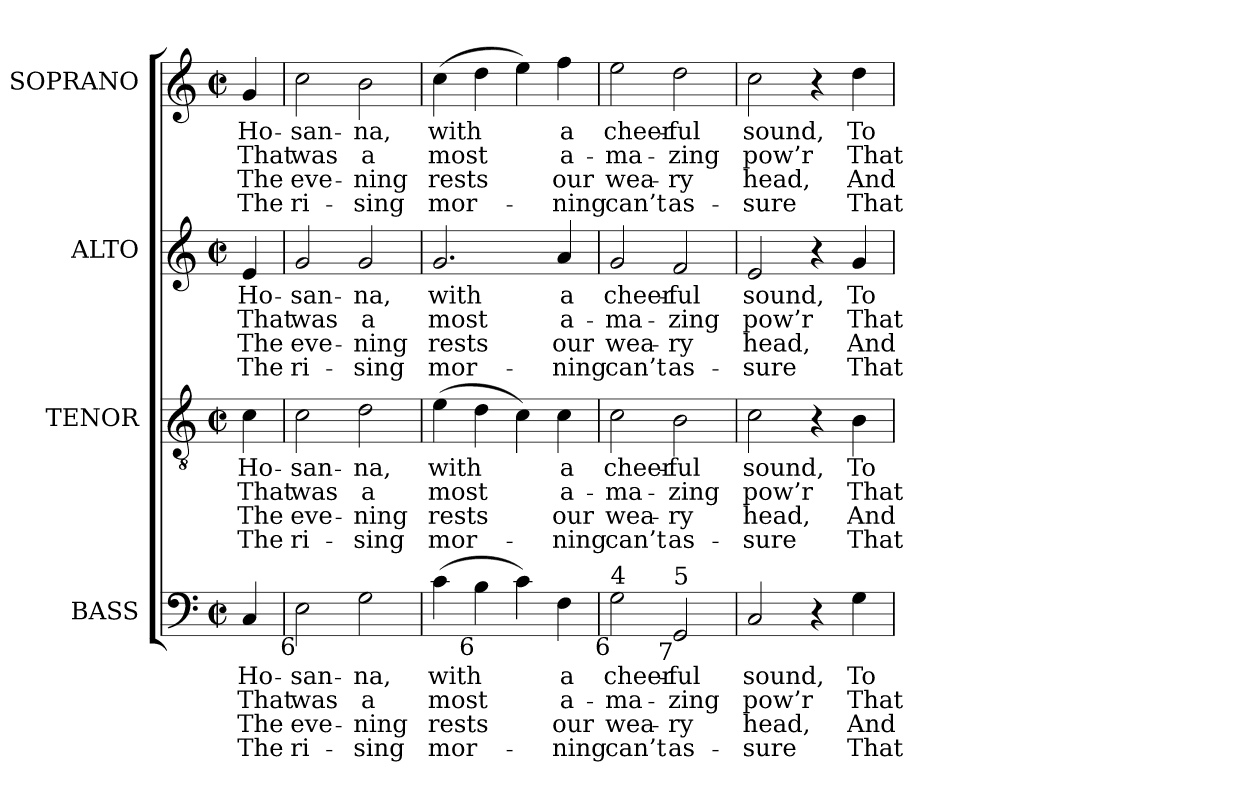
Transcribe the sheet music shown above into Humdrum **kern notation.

**kern	**text	**text	**text	**text	**kern	**text	**text	**text	**text	**kern	**text	**text	**text	**text	**kern	**text	**text	**text	**text
*part4	*part4	*part4	*part4	*part4	*part3	*part3	*part3	*part3	*part3	*part2	*part2	*part2	*part2	*part2	*part1	*part1	*part1	*part1	*part1
*staff4	*staff4	*staff4	*staff4	*staff4	*staff3	*staff3	*staff3	*staff3	*staff3	*staff2	*staff2	*staff2	*staff2	*staff2	*staff1	*staff1	*staff1	*staff1	*staff1
*I"BASS	*	*	*	*	*I"TENOR	*	*	*	*	*I"ALTO	*	*	*	*	*I"SOPRANO	*	*	*	*
*I'B.	*	*	*	*	*I'T.	*	*	*	*	*I'A.	*	*	*	*	*I'S.	*	*	*	*
!!LO:PB:g=z
*clefF4	*	*	*	*	*clefGv2	*	*	*	*	*clefG2	*	*	*	*	*clefG2	*	*	*	*
*	*	*	*	*	*ITrd7c12	*	*	*	*	*	*	*	*	*	*	*	*	*	*
*k[]	*	*	*	*	*k[]	*	*	*	*	*k[]	*	*	*	*	*k[]	*	*	*	*
*C:	*	*	*	*	*C:	*	*	*	*	*C:	*	*	*	*	*C:	*	*	*	*
*M2/2	*	*	*	*	*M2/2	*	*	*	*	*M2/2	*	*	*	*	*M2/2	*	*	*	*
*met(c|)	*	*	*	*	*met(c|)	*	*	*	*	*met(c|)	*	*	*	*	*met(c|)	*	*	*	*
=	=	=	=	=	=	=	=	=	=	=	=	=	=	=	=	=	=	=	=
!	!LO:LY:b:color=#000000	!LO:LY:b:color=#000000	!LO:LY:b:color=#000000	!LO:LY:b:color=#000000	!	!	!	!	!	!	!	!	!	!	!	!	!	!	!
!	!	!	!	!	!	!LO:LY:b:color=#000000	!LO:LY:b:color=#000000	!LO:LY:b:color=#000000	!LO:LY:b:color=#000000	!	!	!	!	!	!	!	!	!	!
!	!	!	!	!	!	!	!	!	!	!	!LO:LY:b:color=#000000	!LO:LY:b:color=#000000	!LO:LY:b:color=#000000	!LO:LY:b:color=#000000	!	!	!	!	!
!	!	!	!	!	!	!	!	!	!	!	!	!	!	!	!	!LO:LY:b:color=#000000	!LO:LY:b:color=#000000	!LO:LY:b:color=#000000	!LO:LY:b:color=#000000
4Ci/	Ho-	That	The	The	4Ci\	Ho-	That	The	The	4ei/	Ho-	That	The	The	4gi/	Ho-	That	The	The
=1	=1	=1	=1	=1	=1	=1	=1	=1	=1	=1	=1	=1	=1	=1	=1	=1	=1	=1	=1
!	!LO:LY:b:color=#000000	!LO:LY:b:color=#000000	!LO:LY:b:color=#000000	!LO:LY:b:color=#000000	!	!	!	!	!	!	!	!	!	!	!	!	!	!	!
!	!	!	!	!	!	!LO:LY:b:color=#000000	!LO:LY:b:color=#000000	!LO:LY:b:color=#000000	!LO:LY:b:color=#000000	!	!	!	!	!	!	!	!	!	!
!	!	!	!	!	!	!	!	!	!	!	!LO:LY:b:color=#000000	!LO:LY:b:color=#000000	!LO:LY:b:color=#000000	!LO:LY:b:color=#000000	!	!	!	!	!
!LO:TX:b:rj:t=6	!	!	!	!	!	!	!	!	!	!	!	!	!	!	!	!	!	!	!
!	!	!	!	!	!	!	!	!	!	!	!	!	!	!	!	!LO:LY:b:color=#000000	!LO:LY:b:color=#000000	!LO:LY:b:color=#000000	!LO:LY:b:color=#000000
2Ei\	-san-	was	eve-	-ri-	2Ci\	-san-	was	eve-	-ri-	2gi/	-san-	was	eve-	-ri-	2cci\	-san-	was	eve-	-ri-
!	!LO:LY:b:color=#000000	!LO:LY:b:color=#000000	!LO:LY:b:color=#000000	!LO:LY:b:color=#000000	!	!	!	!	!	!	!	!	!	!	!	!	!	!	!
!	!	!	!	!	!	!LO:LY:b:color=#000000	!LO:LY:b:color=#000000	!LO:LY:b:color=#000000	!LO:LY:b:color=#000000	!	!	!	!	!	!	!	!	!	!
!	!	!	!	!	!	!	!	!	!	!	!LO:LY:b:color=#000000	!LO:LY:b:color=#000000	!LO:LY:b:color=#000000	!LO:LY:b:color=#000000	!	!	!	!	!
!	!	!	!	!	!	!	!	!	!	!	!	!	!	!	!	!LO:LY:b:color=#000000	!LO:LY:b:color=#000000	!LO:LY:b:color=#000000	!LO:LY:b:color=#000000
2Gi\	-na,	a	-ning	sing	2Di\	-na,	a	-ning	sing	2gi/	-na,	a	-ning	sing	2bi\	-na,	a	-ning	sing
=2	=2	=2	=2	=2	=2	=2	=2	=2	=2	=2	=2	=2	=2	=2	=2	=2	=2	=2	=2
!	!LO:LY:b:color=#000000	!LO:LY:b:color=#000000	!LO:LY:b:color=#000000	!LO:LY:b:color=#000000	!	!	!	!	!	!	!	!	!	!	!	!	!	!	!
!	!	!	!	!	!	!LO:LY:b:color=#000000	!LO:LY:b:color=#000000	!LO:LY:b:color=#000000	!LO:LY:b:color=#000000	!	!	!	!	!	!	!	!	!	!
!	!	!	!	!	!	!	!	!	!	!	!LO:LY:b:color=#000000	!LO:LY:b:color=#000000	!LO:LY:b:color=#000000	!LO:LY:b:color=#000000	!	!	!	!	!
!	!	!	!	!	!	!	!	!	!	!	!	!	!	!	!	!LO:LY:b:color=#000000	!LO:LY:b:color=#000000	!LO:LY:b:color=#000000	!LO:LY:b:color=#000000
(4ci\	with	most	rests	mor-	(4Ei\	with	most	rests	mor-	2.gi/	with	most	rests	mor-	(4cci\	with	most	rests	mor-
!LO:TX:b:rj:t=6	!	!	!	!	!	!	!	!	!	!	!	!	!	!	!	!	!	!	!
4Bi\	.	.	.	.	4Di\	.	.	.	.	.	.	.	.	.	4ddi\	.	.	.	.
4ci\)	.	.	.	.	4Ci\)	.	.	.	.	.	.	.	.	.	4eei\)	.	.	.	.
!	!LO:LY:b:color=#000000	!LO:LY:b:color=#000000	!LO:LY:b:color=#000000	!LO:LY:b:color=#000000	!	!	!	!	!	!	!	!	!	!	!	!	!	!	!
!	!	!	!	!	!	!LO:LY:b:color=#000000	!LO:LY:b:color=#000000	!LO:LY:b:color=#000000	!LO:LY:b:color=#000000	!	!	!	!	!	!	!	!	!	!
!	!	!	!	!	!	!	!	!	!	!	!LO:LY:b:color=#000000	!LO:LY:b:color=#000000	!LO:LY:b:color=#000000	!LO:LY:b:color=#000000	!	!	!	!	!
!	!	!	!	!	!	!	!	!	!	!	!	!	!	!	!	!LO:LY:b:color=#000000	!LO:LY:b:color=#000000	!LO:LY:b:color=#000000	!LO:LY:b:color=#000000
4Fi\	a	a-	-our	ning	4Ci\	a	a-	-our	ning	4ai/	a	a-	-our	ning	4ffi\	a	a-	-our	ning
=3	=3	=3	=3	=3	=3	=3	=3	=3	=3	=3	=3	=3	=3	=3	=3	=3	=3	=3	=3
!	!LO:LY:b:color=#000000	!LO:LY:b:color=#000000	!LO:LY:b:color=#000000	!LO:LY:b:color=#000000	!	!	!	!	!	!	!	!	!	!	!	!	!	!	!
!	!	!	!	!	!	!LO:LY:b:color=#000000	!LO:LY:b:color=#000000	!LO:LY:b:color=#000000	!LO:LY:b:color=#000000	!	!	!	!	!	!	!	!	!	!
!	!	!	!	!	!	!	!	!	!	!	!LO:LY:b:color=#000000	!LO:LY:b:color=#000000	!LO:LY:b:color=#000000	!LO:LY:b:color=#000000	!	!	!	!	!
!LO:TX:b:rj:t=6	!	!	!	!	!	!	!	!	!	!	!	!	!	!	!	!	!	!	!
!LO:TX:t=4	!	!	!	!	!	!	!	!	!	!	!	!	!	!	!	!	!	!	!
!	!	!	!	!	!	!	!	!	!	!	!	!	!	!	!	!LO:LY:b:color=#000000	!LO:LY:b:color=#000000	!LO:LY:b:color=#000000	!LO:LY:b:color=#000000
2Gi\	cheer-	-ma-	wea-	-can’t	2Ci\	cheer-	-ma-	wea-	-can’t	2gi/	cheer-	-ma-	wea-	-can’t	2eei\	cheer-	-ma-	wea-	-can’t
!	!LO:LY:b:color=#000000	!LO:LY:b:color=#000000	!LO:LY:b:color=#000000	!LO:LY:b:color=#000000	!	!	!	!	!	!	!	!	!	!	!	!	!	!	!
!	!	!	!	!	!	!LO:LY:b:color=#000000	!LO:LY:b:color=#000000	!LO:LY:b:color=#000000	!LO:LY:b:color=#000000	!	!	!	!	!	!	!	!	!	!
!	!	!	!	!	!	!	!	!	!	!	!LO:LY:b:color=#000000	!LO:LY:b:color=#000000	!LO:LY:b:color=#000000	!LO:LY:b:color=#000000	!	!	!	!	!
!LO:TX:b:rj:t=7	!	!	!	!	!	!	!	!	!	!	!	!	!	!	!	!	!	!	!
!LO:TX:t=5	!	!	!	!	!	!	!	!	!	!	!	!	!	!	!	!	!	!	!
!	!	!	!	!	!	!	!	!	!	!	!	!	!	!	!	!LO:LY:b:color=#000000	!LO:LY:b:color=#000000	!LO:LY:b:color=#000000	!LO:LY:b:color=#000000
2GGi/	-ful	-zing	ry	as-	2BBi\	-ful	-zing	ry	as-	2fi/	-ful	-zing	ry	as-	2ddi\	-ful	-zing	ry	as-
=4	=4	=4	=4	=4	=4	=4	=4	=4	=4	=4	=4	=4	=4	=4	=4	=4	=4	=4	=4
!	!LO:LY:b:color=#000000	!LO:LY:b:color=#000000	!LO:LY:b:color=#000000	!LO:LY:b:color=#000000	!	!	!	!	!	!	!	!	!	!	!	!	!	!	!
!	!	!	!	!	!	!LO:LY:b:color=#000000	!LO:LY:b:color=#000000	!LO:LY:b:color=#000000	!LO:LY:b:color=#000000	!	!	!	!	!	!	!	!	!	!
!	!	!	!	!	!	!	!	!	!	!	!LO:LY:b:color=#000000	!LO:LY:b:color=#000000	!LO:LY:b:color=#000000	!LO:LY:b:color=#000000	!	!	!	!	!
!	!	!	!	!	!	!	!	!	!	!	!	!	!	!	!	!LO:LY:b:color=#000000	!LO:LY:b:color=#000000	!LO:LY:b:color=#000000	!LO:LY:b:color=#000000
2Ci/	sound,	pow’r	-head,	sure	2Ci\	sound,	pow’r	-head,	sure	2ei/	sound,	pow’r	-head,	sure	2cci\	sound,	pow’r	-head,	sure
4r	.	.	.	.	4r	.	.	.	.	4r	.	.	.	.	4r	.	.	.	.
!	!LO:LY:b:color=#000000	!LO:LY:b:color=#000000	!LO:LY:b:color=#000000	!LO:LY:b:color=#000000	!	!	!	!	!	!	!	!	!	!	!	!	!	!	!
!	!	!	!	!	!	!LO:LY:b:color=#000000	!LO:LY:b:color=#000000	!LO:LY:b:color=#000000	!LO:LY:b:color=#000000	!	!	!	!	!	!	!	!	!	!
!	!	!	!	!	!	!	!	!	!	!	!LO:LY:b:color=#000000	!LO:LY:b:color=#000000	!LO:LY:b:color=#000000	!LO:LY:b:color=#000000	!	!	!	!	!
!	!	!	!	!	!	!	!	!	!	!	!	!	!	!	!	!LO:LY:b:color=#000000	!LO:LY:b:color=#000000	!LO:LY:b:color=#000000	!LO:LY:b:color=#000000
4Gi\	To	That	And	That	4BBi\	To	That	And	That	4gi/	To	That	And	That	4ddi\	To	That	And	That
=	=	=	=	=	=	=	=	=	=	=	=	=	=	=	=	=	=	=	=
*-	*-	*-	*-	*-	*-	*-	*-	*-	*-	*-	*-	*-	*-	*-	*-	*-	*-	*-	*-
